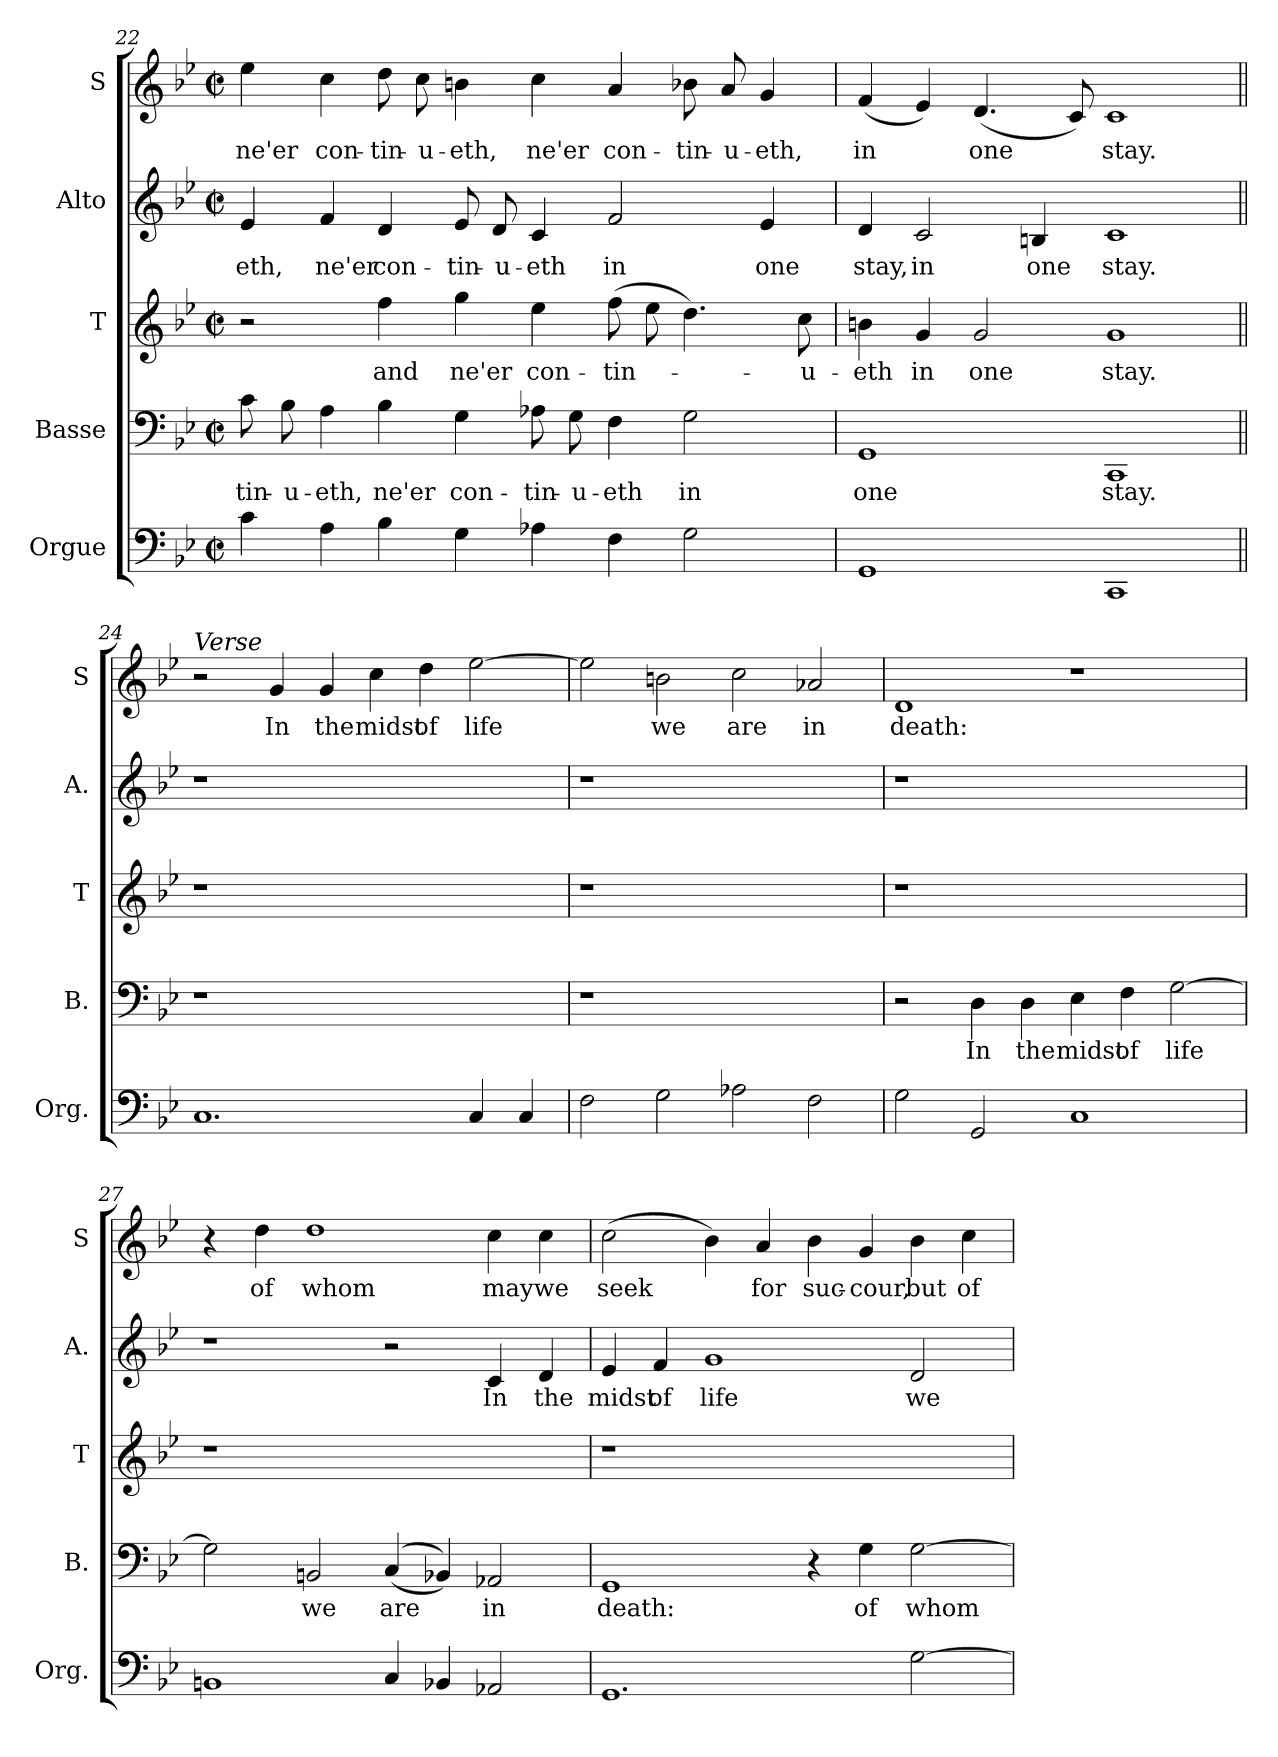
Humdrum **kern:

**kern	**kern	**text	**kern	**text	**kern	**text	**kern	**text
*part5	*part4	*part4	*part3	*part3	*part2	*part2	*part1	*part1
*staff5	*staff4	*staff4	*staff3	*staff3	*staff2	*staff2	*staff1	*staff1
*I"Orgue	*I"Basse	*	*I"T	*	*I"Alto	*	*I"S	*
*I'Org.	*I'B.	*	*I'T	*	*I'A.	*	*I'S	*
!!LO:PB:g=z
*clefF4	*clefF4	*	*clefG2	*	*clefG2	*	*clefG2	*
*k[b-e-]	*k[b-e-]	*	*k[b-e-]	*	*k[b-e-]	*	*k[b-e-]	*
*B-:	*B-:	*	*	*	*B-:	*	*B-:	*
*M2/2	*M2/2	*	*M2/2	*	*M2/2	*	*M2/2	*
*met(c|)	*met(c|)	*	*met(c|)	*	*met(c|)	*	*met(c|)	*
=22	=22	=22	=22	=22	=22	=22	=22	=22
4c\	8c\	-tin-	2r	.	4e-/	-eth,	4ee-\	ne'er
.	8B-\	-u-	.	.	.	.	.	.
4A\	4A\	-eth,	.	.	4f/	ne'er	4cc\	con-
4B-\	4B-\	ne'er	4ff\	and	4d/	con-	8dd\	-tin-
.	.	.	.	.	.	.	8cc\	-u-
4G\	4G\	con-	4gg\	ne'er	8e-/	-tin-	4bn\	-eth,
.	.	.	.	.	8d/	-u-	.	.
4A-X\	8A-X\	-tin-	4ee-\	con-	4c/	-eth	4cc\	ne'er
.	8G\	-u-	.	.	.	.	.	.
4F\	4F\	-eth	(8ff\	-tin-	2f/	in	4a/	con-
.	.	.	8ee-\	.	.	.	.	.
2G\	2G\	in	4.dd\)	.	.	.	8b-X\	-tin-
.	.	.	.	.	.	.	8a/	-u-
.	.	.	.	.	4e-/	one	4g/	-eth,
.	.	.	8cc\	-u-	.	.	.	.
=23	=23	=23	=23	=23	=23	=23	=23	=23
1GG	1GG	one	4bn\	-eth	4d/	stay,	(4f/	in
.	.	.	4g/	in	2c/	in	4e-/)	.
.	.	.	2g/	one	.	.	(4.d/	one
.	.	.	.	.	4Bn/	one	.	.
.	.	.	.	.	.	.	8c/)	.
1CC	1CC	stay.	1g	stay.	1c	stay.	1c	stay.
=24||	=24||	=24||	=24||	=24||	=24||	=24||	=24||	=24||
!	!	!	!	!	!	!	!LO:TX:a:i:t=Verse	!
1.C	1r	.	1r	.	1r	.	2r	.
.	.	.	.	.	.	.	4g/	In
.	.	.	.	.	.	.	4g/	the
.	1ryy	.	1ryy	.	1ryy	.	4cc\	midst
.	.	.	.	.	.	.	4dd\	of
4C/	.	.	.	.	.	.	[2ee-\	life
4C/	.	.	.	.	.	.	.	.
=25	=25	=25	=25	=25	=25	=25	=25	=25
2F\	1r	.	1r	.	1r	.	2ee-\]	.
2G\	.	.	.	.	.	.	2bn\	we
2A-X\	1ryy	.	1ryy	.	1ryy	.	2cc\	are
2F\	.	.	.	.	.	.	2a-X/	in
!!LO:LB:g=z
=26	=26	=26	=26	=26	=26	=26	=26	=26
2G\	2r	.	1r	.	1r	.	1d	death:
2GG/	4D\	In	.	.	.	.	.	.
.	4D\	the	.	.	.	.	.	.
1C	4E-\	midst	1ryy	.	1ryy	.	1r	.
.	4F\	of	.	.	.	.	.	.
.	[2G\	life	.	.	.	.	.	.
=27	=27	=27	=27	=27	=27	=27	=27	=27
1BBn	2G\]	.	1r	.	1r	.	4r	.
.	.	.	.	.	.	.	4dd\	of
.	2BBn/	we	.	.	.	.	1dd	whom
4C/	((4C/	are	1ryy	.	2r	.	.	.
4BB-X/	4BB-X/))	.	.	.	.	.	.	.
2AA-X/	2AA-X/	in	.	.	4c/	In	4cc\	may
.	.	.	.	.	4d/	the	4cc\	we
=28	=28	=28	=28	=28	=28	=28	=28	=28
1.GG	1GG	death:	1r	.	4e-/	midst	(2cc\	seek
.	.	.	.	.	4f/	of	.	.
.	.	.	.	.	1g	life	4b-\)	.
.	.	.	.	.	.	.	4a/	for
.	4r	.	1ryy	.	.	.	4b-\	suc-
.	4G\	of	.	.	.	.	4g/	-cour,
[2G\	[2G\	whom	.	.	2d/	we	4b-\	but
.	.	.	.	.	.	.	4cc\	of
=	=	=	=	=	=	=	=	=
*-	*-	*-	*-	*-	*-	*-	*-	*-
